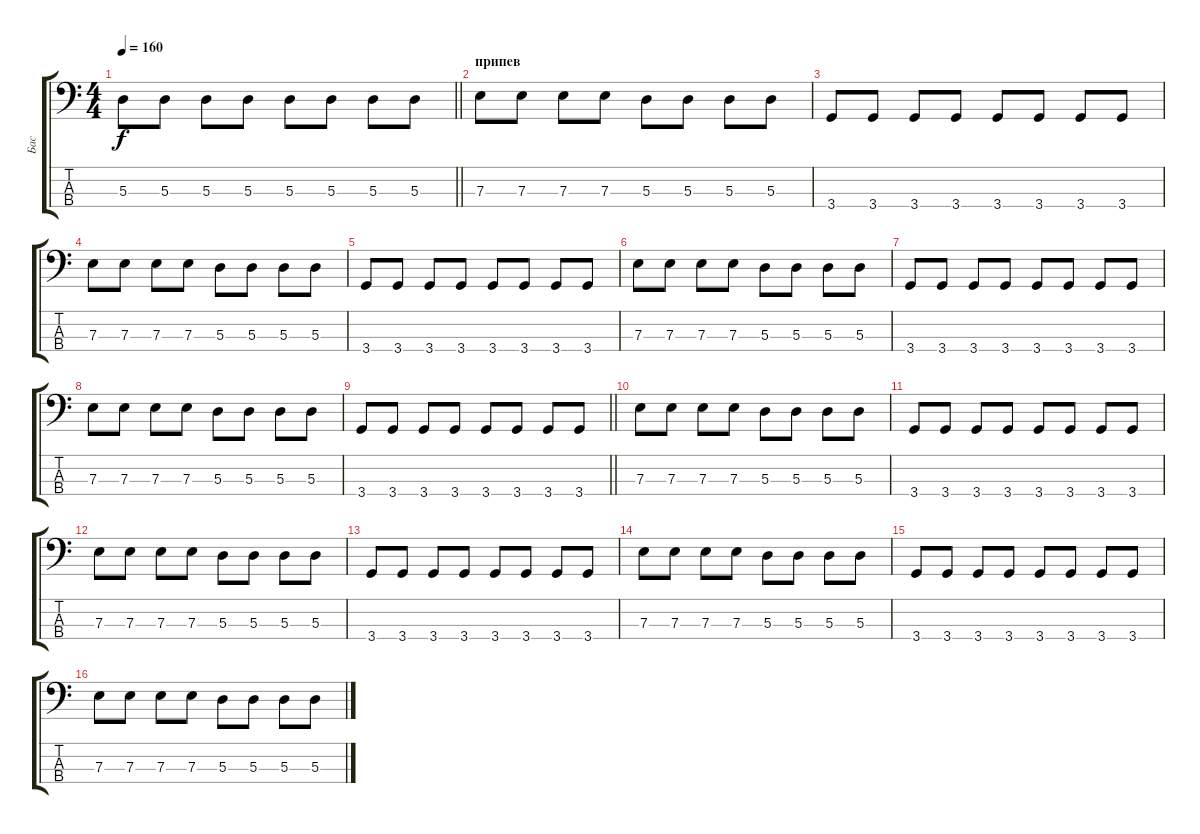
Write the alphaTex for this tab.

\track ("Бас" "Бас") {instrument electricbasspick}
\staff {score tabs}
\tuning (G2 D2 A1 E1) {hide}
\ts (4 4)
\tempo 160
\clef f4
\barLineRight lightlight
\ks c
5.3.8{dy f} 5.3.8 5.3.8 5.3.8 5.3.8 5.3.8 5.3.8 5.3.8 |
\section ("" "припев")
7.3.8 7.3.8 7.3.8 7.3.8 5.3.8 5.3.8 5.3.8 5.3.8 |
3.4.8 3.4.8 3.4.8 3.4.8 3.4.8 3.4.8 3.4.8 3.4.8 |
7.3.8 7.3.8 7.3.8 7.3.8 5.3.8 5.3.8 5.3.8 5.3.8 |
3.4.8 3.4.8 3.4.8 3.4.8 3.4.8 3.4.8 3.4.8 3.4.8 |
7.3.8 7.3.8 7.3.8 7.3.8 5.3.8 5.3.8 5.3.8 5.3.8 |
3.4.8 3.4.8 3.4.8 3.4.8 3.4.8 3.4.8 3.4.8 3.4.8 |
7.3.8 7.3.8 7.3.8 7.3.8 5.3.8 5.3.8 5.3.8 5.3.8 |
\barLineRight lightlight
3.4.8 3.4.8 3.4.8 3.4.8 3.4.8 3.4.8 3.4.8 3.4.8 |
7.3.8 7.3.8 7.3.8 7.3.8 5.3.8 5.3.8 5.3.8 5.3.8 |
3.4.8 3.4.8 3.4.8 3.4.8 3.4.8 3.4.8 3.4.8 3.4.8 |
7.3.8 7.3.8 7.3.8 7.3.8 5.3.8 5.3.8 5.3.8 5.3.8 |
3.4.8 3.4.8 3.4.8 3.4.8 3.4.8 3.4.8 3.4.8 3.4.8 |
7.3.8 7.3.8 7.3.8 7.3.8 5.3.8 5.3.8 5.3.8 5.3.8 |
3.4.8 3.4.8 3.4.8 3.4.8 3.4.8 3.4.8 3.4.8 3.4.8 |
7.3.8 7.3.8 7.3.8 7.3.8 5.3.8 5.3.8 5.3.8 5.3.8
